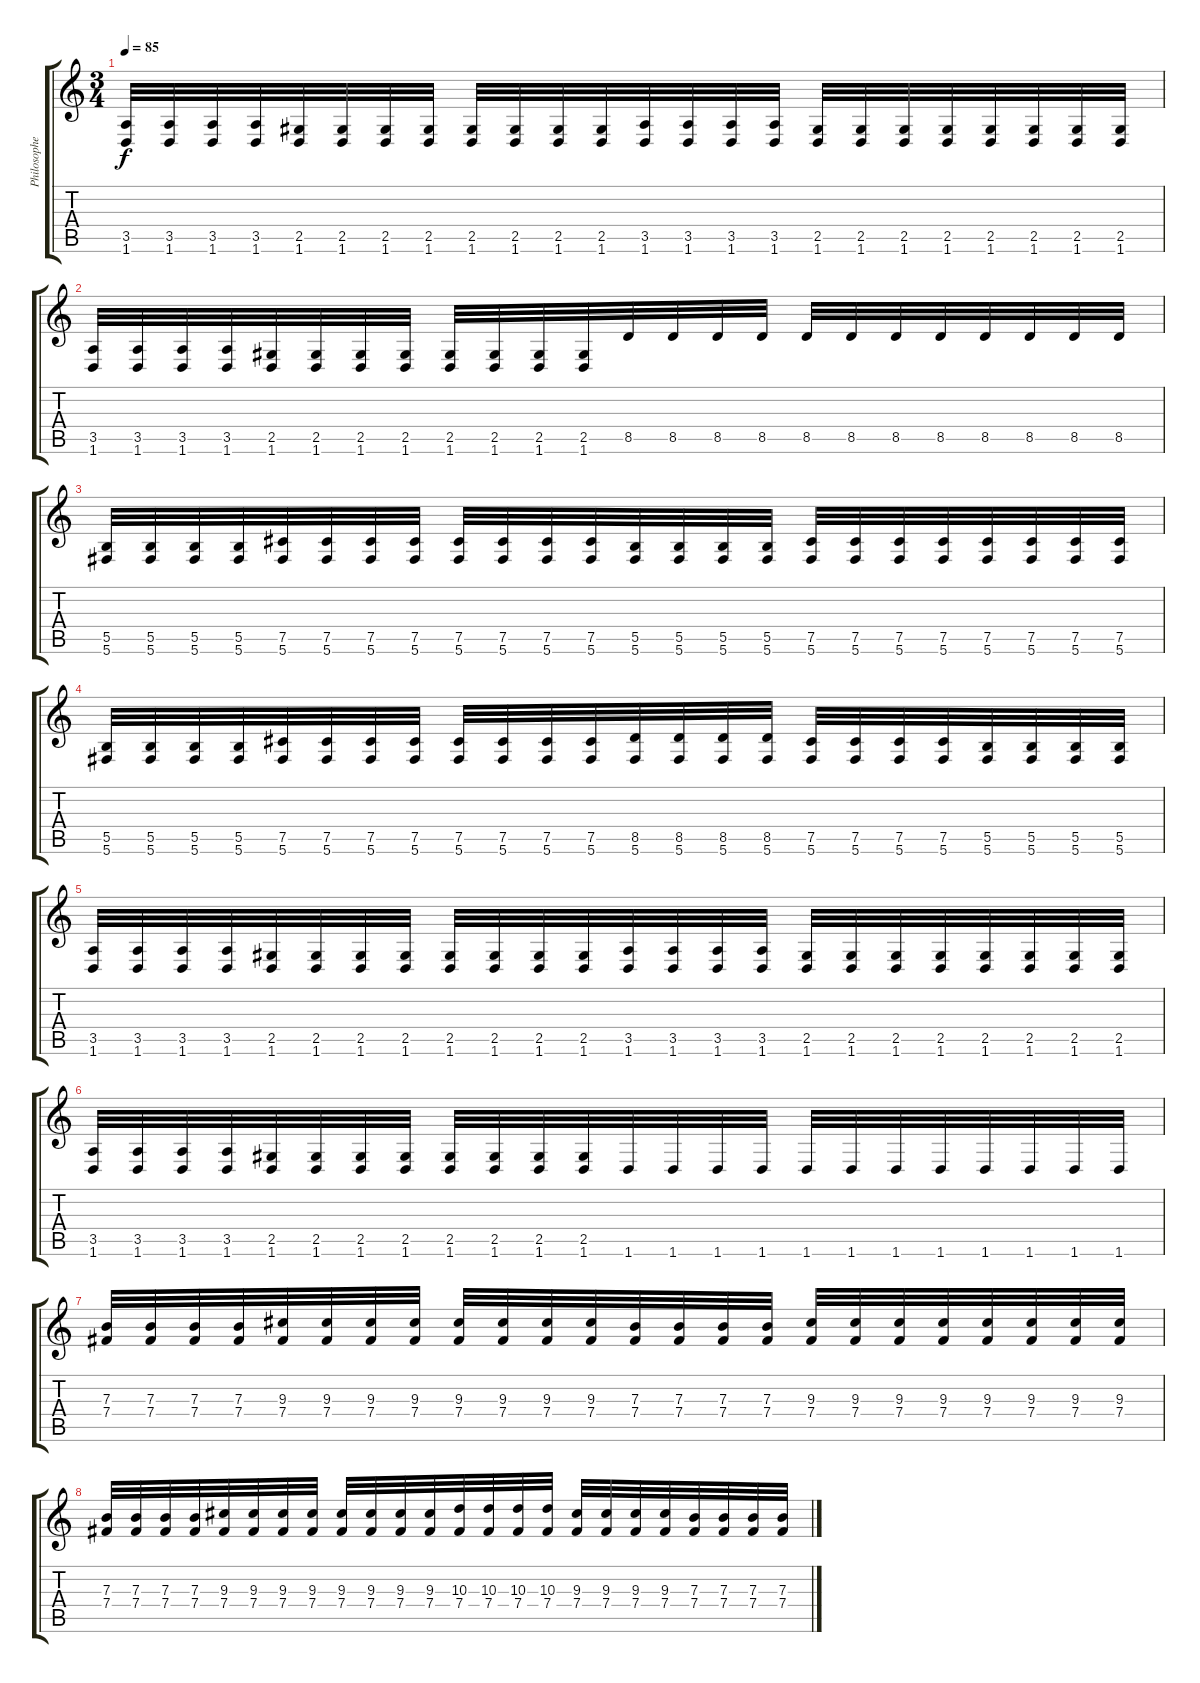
\track ("Philosopher" "Philosophe") {instrument distortionguitar}
\staff {score tabs}
\tuning (Db4 Ab3 E3 B2 Gb2 Db2) {hide}
\ts (3 4)
\tempo 85
\clef g2
\ks c
(3.5 1.6).32{dy f} (3.5 1.6).32 (3.5 1.6).32 (3.5 1.6).32 (2.5 1.6).32 (2.5 1.6).32 (2.5 1.6).32 (2.5 1.6).32 (2.5 1.6).32 (2.5 1.6).32 (2.5 1.6).32 (2.5 1.6).32 (3.5 1.6).32 (3.5 1.6).32 (3.5 1.6).32 (3.5 1.6).32 (2.5 1.6).32 (2.5 1.6).32 (2.5 1.6).32 (2.5 1.6).32 (2.5 1.6).32 (2.5 1.6).32 (2.5 1.6).32 (2.5 1.6).32 |
(3.5 1.6).32 (3.5 1.6).32 (3.5 1.6).32 (3.5 1.6).32 (2.5 1.6).32 (2.5 1.6).32 (2.5 1.6).32 (2.5 1.6).32 (2.5 1.6).32 (2.5 1.6).32 (2.5 1.6).32 (2.5 1.6).32 8.5.32 8.5.32 8.5.32 8.5.32 8.5.32 8.5.32 8.5.32 8.5.32 8.5.32 8.5.32 8.5.32 8.5.32 |
(5.5 5.6).32 (5.5 5.6).32 (5.5 5.6).32 (5.5 5.6).32 (7.5 5.6).32 (7.5 5.6).32 (7.5 5.6).32 (7.5 5.6).32 (7.5 5.6).32 (7.5 5.6).32 (7.5 5.6).32 (7.5 5.6).32 (5.5 5.6).32 (5.5 5.6).32 (5.5 5.6).32 (5.5 5.6).32 (7.5 5.6).32 (7.5 5.6).32 (7.5 5.6).32 (7.5 5.6).32 (7.5 5.6).32 (7.5 5.6).32 (7.5 5.6).32 (7.5 5.6).32 |
(5.5 5.6).32 (5.5 5.6).32 (5.5 5.6).32 (5.5 5.6).32 (7.5 5.6).32 (7.5 5.6).32 (7.5 5.6).32 (7.5 5.6).32 (7.5 5.6).32 (7.5 5.6).32 (7.5 5.6).32 (7.5 5.6).32 (8.5 5.6).32 (8.5 5.6).32 (8.5 5.6).32 (8.5 5.6).32 (7.5 5.6).32 (7.5 5.6).32 (7.5 5.6).32 (7.5 5.6).32 (5.5 5.6).32 (5.5 5.6).32 (5.5 5.6).32 (5.5 5.6).32 |
(3.5 1.6).32 (3.5 1.6).32 (3.5 1.6).32 (3.5 1.6).32 (2.5 1.6).32 (2.5 1.6).32 (2.5 1.6).32 (2.5 1.6).32 (2.5 1.6).32 (2.5 1.6).32 (2.5 1.6).32 (2.5 1.6).32 (3.5 1.6).32 (3.5 1.6).32 (3.5 1.6).32 (3.5 1.6).32 (2.5 1.6).32 (2.5 1.6).32 (2.5 1.6).32 (2.5 1.6).32 (2.5 1.6).32 (2.5 1.6).32 (2.5 1.6).32 (2.5 1.6).32 |
(3.5 1.6).32 (3.5 1.6).32 (3.5 1.6).32 (3.5 1.6).32 (2.5 1.6).32 (2.5 1.6).32 (2.5 1.6).32 (2.5 1.6).32 (2.5 1.6).32 (2.5 1.6).32 (2.5 1.6).32 (2.5 1.6).32 1.6.32 1.6.32 1.6.32 1.6.32 1.6.32 1.6.32 1.6.32 1.6.32 1.6.32 1.6.32 1.6.32 1.6.32 |
(7.3 7.4).32 (7.3 7.4).32 (7.3 7.4).32 (7.3 7.4).32 (9.3 7.4).32 (9.3 7.4).32 (9.3 7.4).32 (9.3 7.4).32 (9.3 7.4).32 (9.3 7.4).32 (9.3 7.4).32 (9.3 7.4).32 (7.3 7.4).32 (7.3 7.4).32 (7.3 7.4).32 (7.3 7.4).32 (9.3 7.4).32 (9.3 7.4).32 (9.3 7.4).32 (9.3 7.4).32 (9.3 7.4).32 (9.3 7.4).32 (9.3 7.4).32 (9.3 7.4).32 |
(7.3 7.4).32 (7.3 7.4).32 (7.3 7.4).32 (7.3 7.4).32 (9.3 7.4).32 (9.3 7.4).32 (9.3 7.4).32 (9.3 7.4).32 (9.3 7.4).32 (9.3 7.4).32 (9.3 7.4).32 (9.3 7.4).32 (10.3 7.4).32 (10.3 7.4).32 (10.3 7.4).32 (10.3 7.4).32 (9.3 7.4).32 (9.3 7.4).32 (9.3 7.4).32 (9.3 7.4).32 (7.3 7.4).32 (7.3 7.4).32 (7.3 7.4).32 (7.3 7.4).32
